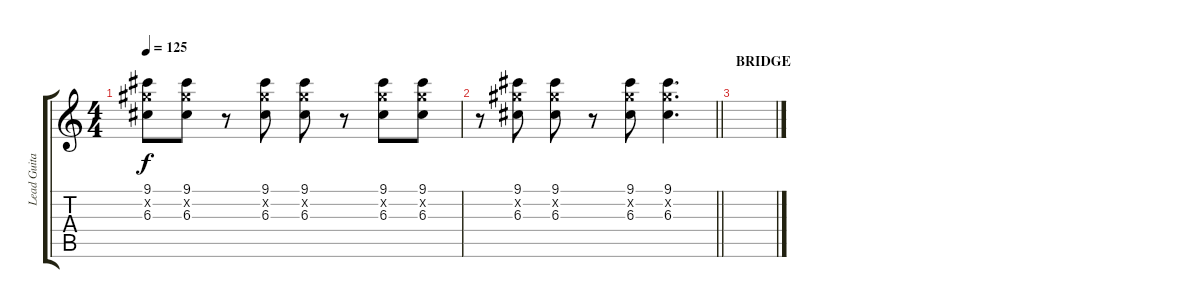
\track ("Lead Guitar (Distorted)" "Lead Guita") {instrument overdrivenguitar}
\staff {score tabs}
\tuning (E4 B3 G3 D3 A2 E2) {hide}
\ts (4 4)
\tempo 125
\clef g2
\ks c
(9.1 9.2{x} 6.3).8{dy f} (9.1 9.2{x} 6.3).8 r.8 (9.1 9.2{x} 6.3).8 (9.1 9.2{x} 6.3).8 r.8 (9.1 9.2{x} 6.3).8 (9.1 9.2{x} 6.3).8 |
\barLineRight lightlight
r.8 (9.1 9.2{x} 6.3).8 (9.1 9.2{x} 6.3).8 r.8 (9.1 9.2{x} 6.3).8 (9.1 9.2{x} 6.3).4{d} |
\section ("" "BRIDGE")
